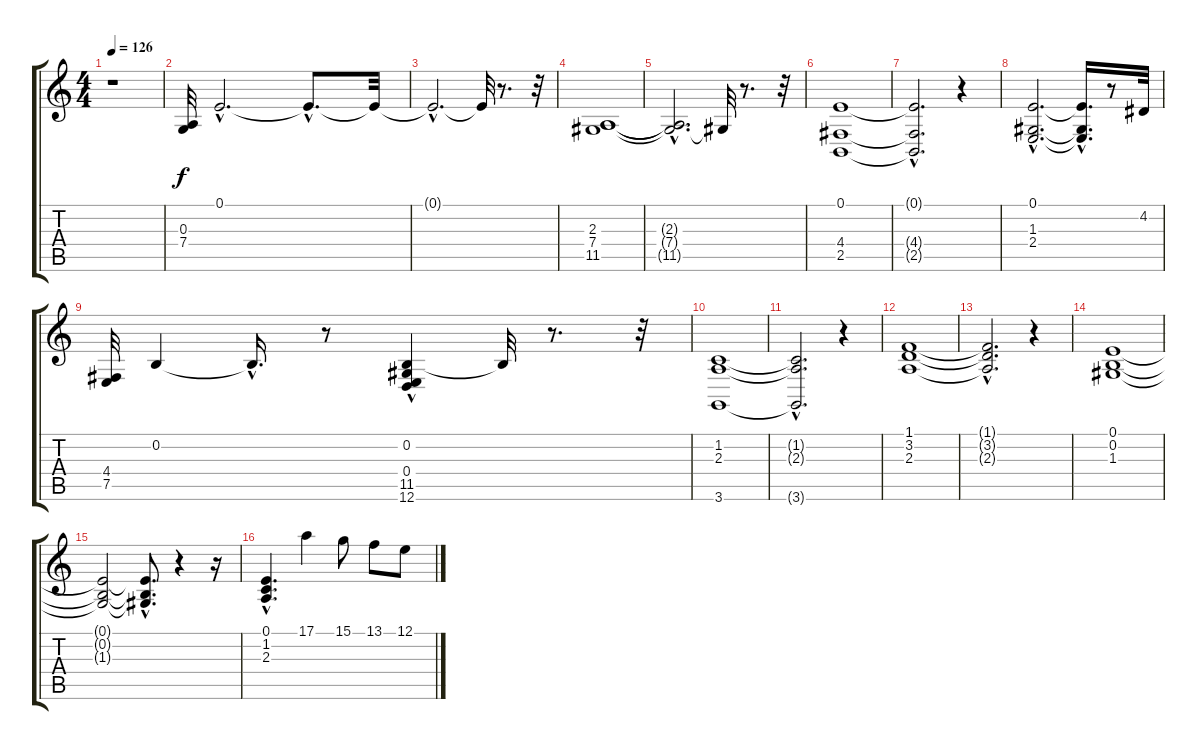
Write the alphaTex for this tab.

\track "" {instrument electricpiano2}
\staff {score tabs}
\tuning (E4 B3 G3 D3 A2 E2) {hide}
\ts (4 4)
\tempo 126
\clef g2
\ks c
r.1{dy f} |
(0.3 7.4).32 0.1{hac}.2{d} 0.1{hac t}.8{d} 0.1{t}.32 |
0.1{hac t}.2{d} 0.1{t}.32 r.8{d} r.32 |
(2.3 7.4 11.5).1 |
(2.3{hac t} 7.4{hac t} 11.5{hac t}).2{d} 11.5{t}.32 r.8{d} r.32 |
(0.1 4.4 2.5).1 |
(0.1{hac t} 4.4{t} 2.5{t}).2{d} r.4 |
(0.1{hac} 1.3{hac} 2.4{hac}).2{d} (0.1{t} 1.3{hac t} 2.4{t}).16{d} r.8 4.2.32 |
(4.4 7.5).32 0.2.4 0.2{hac t}.16{d} r.8 (0.2 0.4 11.5 12.6{hac}).4 0.2{t}.32 r.8{d} r.32 |
(1.2 2.3 3.6).1 |
(1.2{hac t} 2.3{hac t} 3.6{hac t}).2{d} r.4 |
(1.1 3.2 2.3).1 |
(1.1{hac t} 3.2{hac t} 2.3{t}).2{d} r.4 |
(0.1 0.2 1.3).1 |
(0.1{t} 0.2{t} 1.3{t}).2 (0.1{hac t} 0.2{hac t} 1.3{t}).8{d} r.4 r.16 |
(0.1{hac} 1.2{hac} 2.3{hac}).4{d} 17.1.4 15.1.8 13.1.8 12.1.8
